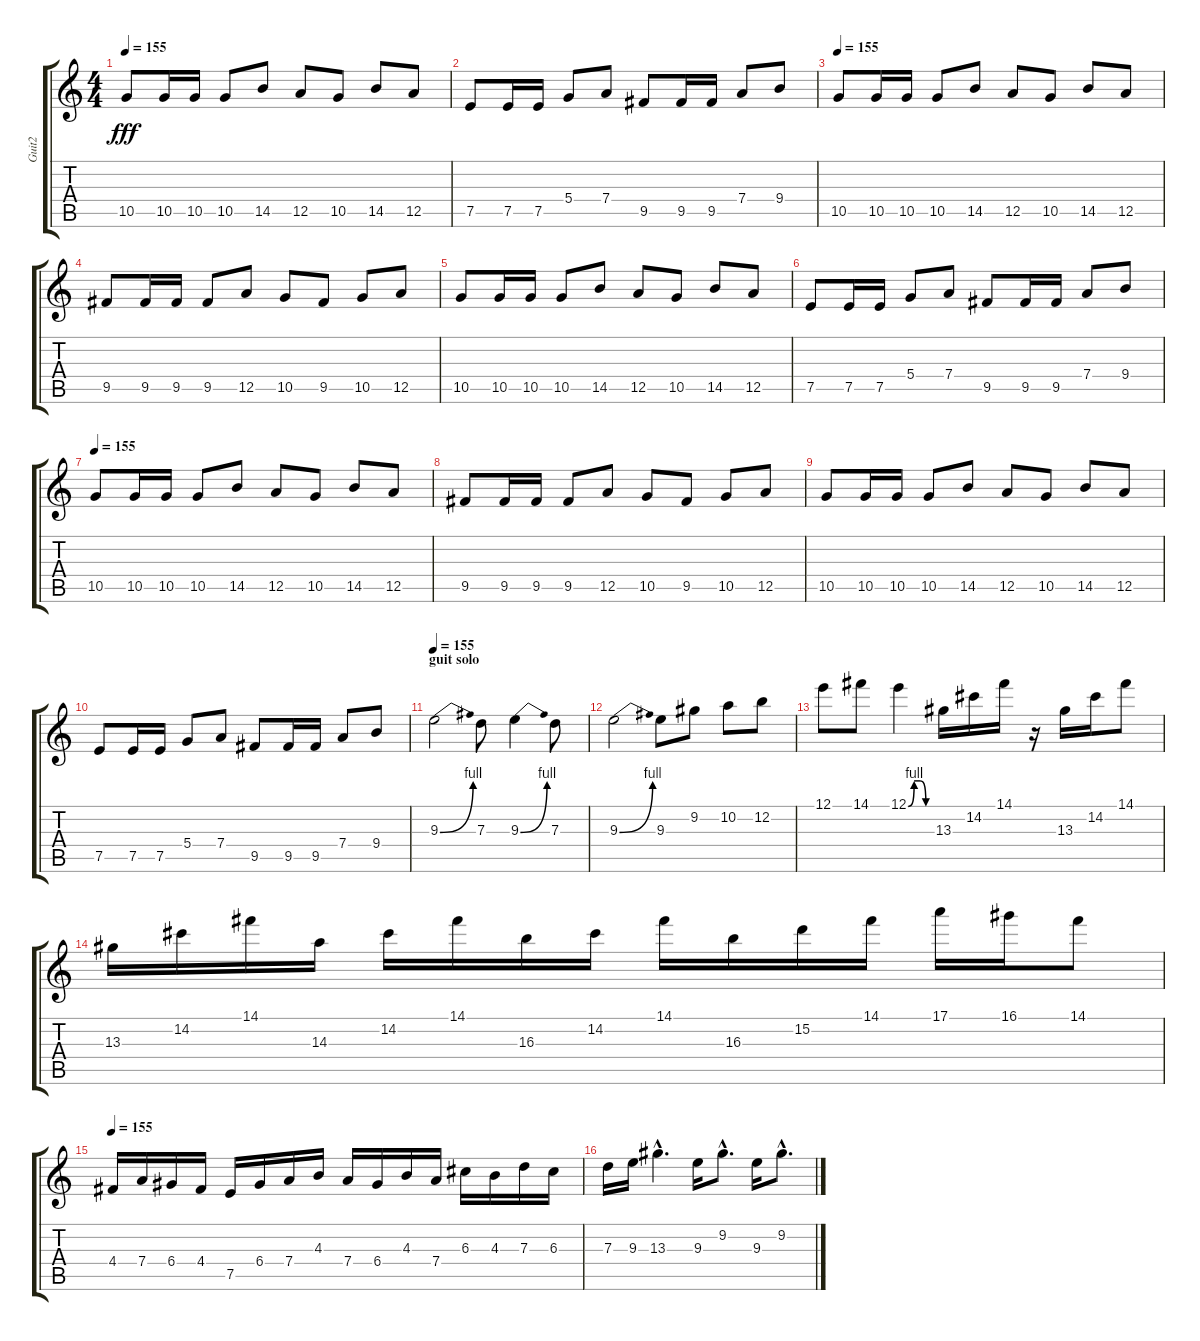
\track ("Guit2" "Guit2") {instrument overdrivenguitar}
\staff {score tabs}
\tuning (E4 B3 G3 D3 A2 E2) {hide}
\ts (4 4)
\tempo 155
\clef g2
\ks c
10.5.8{dy fff} 10.5.16 10.5.16 10.5.8 14.5.8 12.5.8 10.5.8 14.5.8 12.5.8 |
7.5.8 7.5.16 7.5.16 5.4.8 7.4.8 9.5.8 9.5.16 9.5.16 7.4.8 9.4.8 |
\tempo 155
10.5.8 10.5.16 10.5.16 10.5.8 14.5.8 12.5.8 10.5.8 14.5.8 12.5.8 |
9.5.8 9.5.16 9.5.16 9.5.8 12.5.8 10.5.8 9.5.8 10.5.8 12.5.8 |
10.5.8 10.5.16 10.5.16 10.5.8 14.5.8 12.5.8 10.5.8 14.5.8 12.5.8 |
7.5.8 7.5.16 7.5.16 5.4.8 7.4.8 9.5.8 9.5.16 9.5.16 7.4.8 9.4.8 |
\tempo 155
10.5.8 10.5.16 10.5.16 10.5.8 14.5.8 12.5.8 10.5.8 14.5.8 12.5.8 |
9.5.8 9.5.16 9.5.16 9.5.8 12.5.8 10.5.8 9.5.8 10.5.8 12.5.8 |
10.5.8 10.5.16 10.5.16 10.5.8 14.5.8 12.5.8 10.5.8 14.5.8 12.5.8 |
7.5.8 7.5.16 7.5.16 5.4.8 7.4.8 9.5.8 9.5.16 9.5.16 7.4.8 9.4.8 |
\section ("" "guit solo")
\tempo 155
9.3{be (bend 0 0 60 4)}.2{volume 13} 7.3.8 9.3{be (bend 0 0 60 4)}.4 7.3.8 |
9.3{be (bend 0 0 60 4)}.2 9.3.8 9.2.8 10.2.8 12.2.8 |
12.1.8 14.1.8 12.1{be (custom 0 0 15 4 30 4 45 0 60 0)}.4 13.3.16 14.2.16 14.1.16 r.16 13.3.16 14.2.16 14.1.8 |
13.3.16 14.2.16 14.1.16 14.3.16 14.2.16 14.1.16 16.3.16 14.2.16 14.1.16 16.3.16 15.2.16 14.1.16 17.1.16 16.1.16 14.1.8 |
\tempo 155
4.4.16 7.4.16 6.4.16 4.4.16 7.5.16 6.4.16 7.4.16 4.3.16 7.4.16 6.4.16 4.3.16 7.4.16 6.3.16 4.3.16 7.3.16 6.3.16 |
7.3.16 9.3.16 13.3{hac}.4{d} 9.3.16 9.2{hac}.8{d} 9.3.16 9.2{hac}.8{d}
